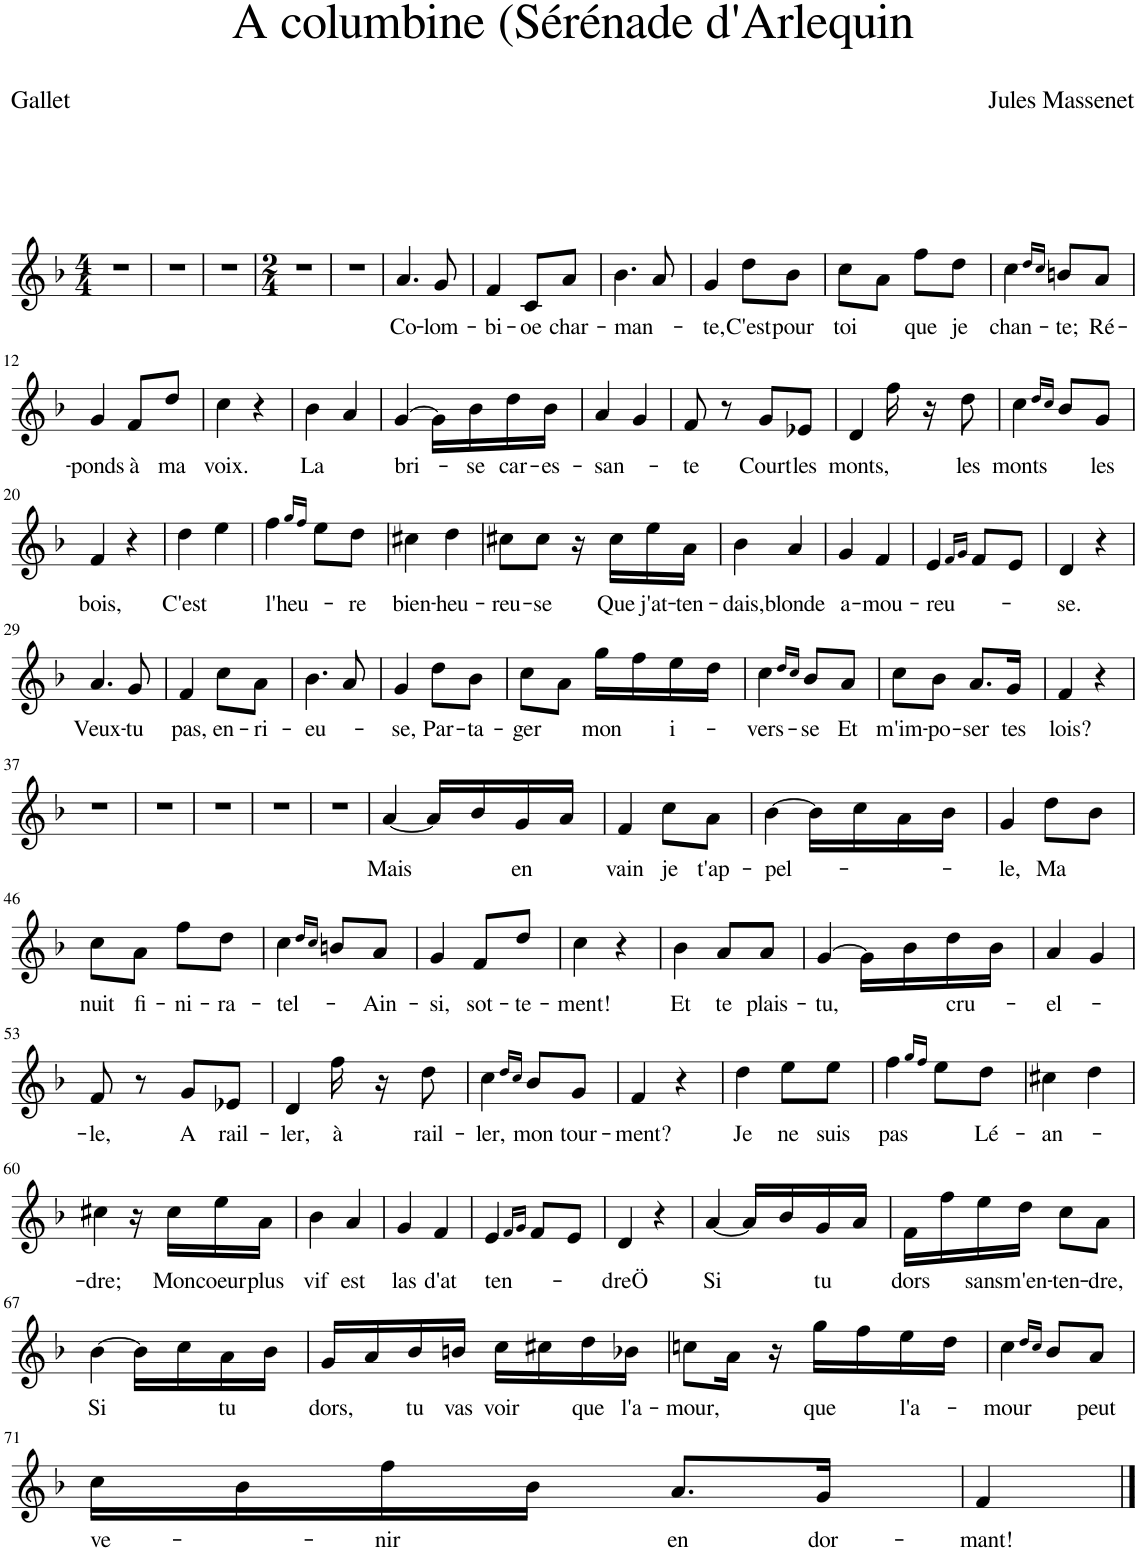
**kern	**text
*part1	*part1
*staff1	*staff1
*I"Piano	*
*I'Pno	*
*clefG2	*
*k[b-]	*
*M4/4	*
=1	=1
1r	.
=2	=2
1r	.
=3	=3
1r	.
=4	=4
*M2/4	*
2r	.
=5	=5
2r	.
=6	=6
!	!LO:LY:b
4.a/	Co-
!	!LO:LY:b
8g/	-lom-
=7	=7
!	!LO:LY:b
4f/	-bi-
!	!LO:LY:b
8c/L	-oe
!	!LO:LY:b
8a/J	char-
=8	=8
!	!LO:LY:b
4.b-\	-man-
8a/	.
=9	=9
!	!LO:LY:b
4g/	-te,
!	!LO:LY:b
8dd\L	C'est
!	!LO:LY:b
8b-\J	pour
=10	=10
!	!LO:LY:b
8cc\L	toi
8a\J	.
!	!LO:LY:b
8ff\L	que
!	!LO:LY:b
8dd\J	je
=11	=11
!	!LO:LY:b
4cc\	chan-
16qdd/LL	.
16qcc/JJ	.
!	!LO:LY:b
8bn/L	-te;
!	!LO:LY:b
8a/J	Ré-
!!LO:LB:g=z
=12	=12
!	!LO:LY:b
4g/	-ponds
!	!LO:LY:b
8f/L	à
!	!LO:LY:b
8dd/J	ma
=13	=13
!	!LO:LY:b
4cc\	voix.
4r	.
=14	=14
!	!LO:LY:b
4b-\	La
4a/	.
=15	=15
!	!LO:LY:b
[4g/	bri-
16g\LL]	.
!	!LO:LY:b
16b-\	-se
!	!LO:LY:b
16dd\	car-
!	!LO:LY:b
16b-\JJ	-es-
=16	=16
!	!LO:LY:b
4a/	-san-
4g/	.
=17	=17
!	!LO:LY:b
8f/	-te
8r	.
!	!LO:LY:b
8g/L	Court
!	!LO:LY:b
8e-X/J	les
=18	=18
!	!LO:LY:b
4d/	monts,
16ff\	.
16r	.
!	!LO:LY:b
8dd\	les
=19	=19
!	!LO:LY:b
4cc\	monts
16qdd/LL	.
16qcc/JJ	.
8b-/L	.
!	!LO:LY:b
8g/J	les
!!LO:LB:g=z
=20	=20
!	!LO:LY:b
4f/	bois,
4r	.
=21	=21
!	!LO:LY:b
4dd\	C'est
4ee\	.
=22	=22
!	!LO:LY:b
4ff\	l'heu-
16qgg/LL	.
16qff/JJ	.
8ee\L	.
!	!LO:LY:b
8dd\J	-re
=23	=23
!	!LO:LY:b
4cc#X\	bien-
!	!LO:LY:b
4dd\	-heu-
=24	=24
!	!LO:LY:b
8cc#X\L	-reu-
!	!LO:LY:b
8cc#\J	-se
16r	.
!	!LO:LY:b
16cc#\LL	Que
!	!LO:LY:b
16ee\	j'at-
!	!LO:LY:b
16a\JJ	-ten-
=25	=25
!	!LO:LY:b
4b-\	-dais,
!	!LO:LY:b
4a/	blonde
=26	=26
!	!LO:LY:b
4g/	a-
!	!LO:LY:b
4f/	-mou-
=27	=27
!	!LO:LY:b
4e/	-reu-
16qf/LL	.
16qg/JJ	.
8f/L	.
8e/J	.
=28	=28
!	!LO:LY:b
4d/	-se.
4r	.
!!LO:LB:g=z
=29	=29
!	!LO:LY:b
4.a/	Veux-
!	!LO:LY:b
8g/	-tu
=30	=30
!	!LO:LY:b
4f/	pas,
!	!LO:LY:b
8cc\L	en-
!	!LO:LY:b
8a\J	-ri-
=31	=31
!	!LO:LY:b
4.b-\	-eu-
8a/	.
=32	=32
!	!LO:LY:b
4g/	-se,
!	!LO:LY:b
8dd\L	Par-
!	!LO:LY:b
8b-\J	-ta-
=33	=33
!	!LO:LY:b
8cc\L	-ger
8a\J	.
!	!LO:LY:b
16gg\LL	mon
16ff\	.
!	!LO:LY:b
16ee\	i-
16dd\JJ	.
=34	=34
!	!LO:LY:b
4cc\	-vers-
16qdd/LL	.
16qcc/JJ	.
!	!LO:LY:b
8b-/L	-se
!	!LO:LY:b
8a/J	Et
=35	=35
!	!LO:LY:b
8cc\L	m'im-
!	!LO:LY:b
8b-\J	-po-
!	!LO:LY:b
8.a/L	-ser
!	!LO:LY:b
16g/Jk	tes
=36	=36
!	!LO:LY:b
4f/	lois?
4r	.
!!LO:LB:g=z
=37	=37
2r	.
=38	=38
2r	.
=39	=39
2r	.
=40	=40
2r	.
=41	=41
2r	.
=42	=42
!	!LO:LY:b
[4a/	Mais
16a/LL]	.
16b-/	.
!	!LO:LY:b
16g/	en
16a/JJ	.
=43	=43
!	!LO:LY:b
4f/	vain
!	!LO:LY:b
8cc\L	je
!	!LO:LY:b
8a\J	t'ap-
=44	=44
!	!LO:LY:b
[4b-\	-pel-
16b-\LL]	.
16cc\	.
16a\	.
16b-\JJ	.
=45	=45
!	!LO:LY:b
4g/	-le,
!	!LO:LY:b
8dd\L	Ma
8b-\J	.
!!LO:LB:g=z
=46	=46
!	!LO:LY:b
8cc\L	nuit
!	!LO:LY:b
8a\J	fi-
!	!LO:LY:b
8ff\L	-ni-
!	!LO:LY:b
8dd\J	-ra-
=47	=47
!	!LO:LY:b
4cc\	tel-
16qdd/LL	.
16qcc/JJ	.
8bn/L	.
!	!LO:LY:b
8a/J	Ain-
=48	=48
!	!LO:LY:b
4g/	-si,
!	!LO:LY:b
8f/L	sot-
!	!LO:LY:b
8dd/J	-te-
=49	=49
!	!LO:LY:b
4cc\	-ment!
4r	.
=50	=50
!	!LO:LY:b
4b-\	Et
!	!LO:LY:b
8a/L	te
!	!LO:LY:b
8a/J	plais-
=51	=51
!	!LO:LY:b
[4g/	tu,
16g\LL]	.
16b-\	.
!	!LO:LY:b
16dd\	cru-
16b-\JJ	.
=52	=52
!	!LO:LY:b
4a/	-el-
4g/	.
!!LO:LB:g=z
=53	=53
!	!LO:LY:b
8f/	-le,
8r	.
!	!LO:LY:b
8g/L	A
!	!LO:LY:b
8e-X/J	rail-
=54	=54
!	!LO:LY:b
4d/	-ler,
!	!LO:LY:b
16ff\	à
16r	.
!	!LO:LY:b
8dd\	rail-
=55	=55
!	!LO:LY:b
4cc\	-ler,
16qdd/LL	.
16qcc/JJ	.
!	!LO:LY:b
8b-/L	mon
!	!LO:LY:b
8g/J	tour-
=56	=56
!	!LO:LY:b
4f/	-ment?
4r	.
=57	=57
!	!LO:LY:b
4dd\	Je
!	!LO:LY:b
8ee\L	ne
!	!LO:LY:b
8ee\J	suis
=58	=58
!	!LO:LY:b
4ff\	pas
16qgg/LL	.
16qff/JJ	.
8ee\L	.
!	!LO:LY:b
8dd\J	Lé-
=59	=59
!	!LO:LY:b
4cc#X\	-an-
4dd\	.
!!LO:LB:g=z
=60	=60
!	!LO:LY:b
4cc#X\	-dre;
16r	.
!	!LO:LY:b
16cc#\LL	Mon
!	!LO:LY:b
16ee\	coeur
!	!LO:LY:b
16a\JJ	plus
=61	=61
!	!LO:LY:b
4b-\	vif
!	!LO:LY:b
4a/	est
=62	=62
!	!LO:LY:b
4g/	las
!	!LO:LY:b
4f/	d'at
=63	=63
!	!LO:LY:b
4e/	-ten-
16qf/LL	.
16qg/JJ	.
8f/L	.
8e/J	.
=64	=64
!	!LO:LY:b
4d/	-dreÖ
4r	.
=65	=65
!	!LO:LY:b
[4a/	Si
16a/LL]	.
16b-/	.
!	!LO:LY:b
16g/	tu
16a/JJ	.
=66	=66
!	!LO:LY:b
16f\LL	dors
16ff\	.
!	!LO:LY:b
16ee\	sans
!	!LO:LY:b
16dd\JJ	m'en-
!	!LO:LY:b
8cc\L	-ten-
!	!LO:LY:b
8a\J	-dre,
!!LO:LB:g=z
=67	=67
!	!LO:LY:b
[4b-\	Si
16b-\LL]	.
16cc\	.
!	!LO:LY:b
16a\	tu
16b-\JJ	.
=68	=68
!	!LO:LY:b
16g/LL	dors,
16a/	.
!	!LO:LY:b
16b-/	tu
!	!LO:LY:b
16bn/JJ	vas
!	!LO:LY:b
16cc\LL	voir
16cc#X\	.
!	!LO:LY:b
16dd\	que
!	!LO:LY:b
16b-X\JJ	l'a-
=69	=69
!	!LO:LY:b
8ccn\L	-mour,
16a\Jk	.
16r	.
!	!LO:LY:b
16gg\LL	que
16ff\	.
!	!LO:LY:b
16ee\	l'a-
16dd\JJ	.
=70	=70
!	!LO:LY:b
4cc\	-mour
16qdd/LL	.
16qcc/JJ	.
8b-/L	.
!	!LO:LY:b
8a/J	peut
!!LO:LB:g=z
=71	=71
!	!LO:LY:b
16cc\LL	ve-
16b-\	.
!	!LO:LY:b
16ff\	-nir
16b-\JJ	.
!	!LO:LY:b
8.a/L	en
!	!LO:LY:b
16g/Jk	dor-
=72	=72
!	!LO:LY:b
4f/	-mant!
==	==
*-	*-
